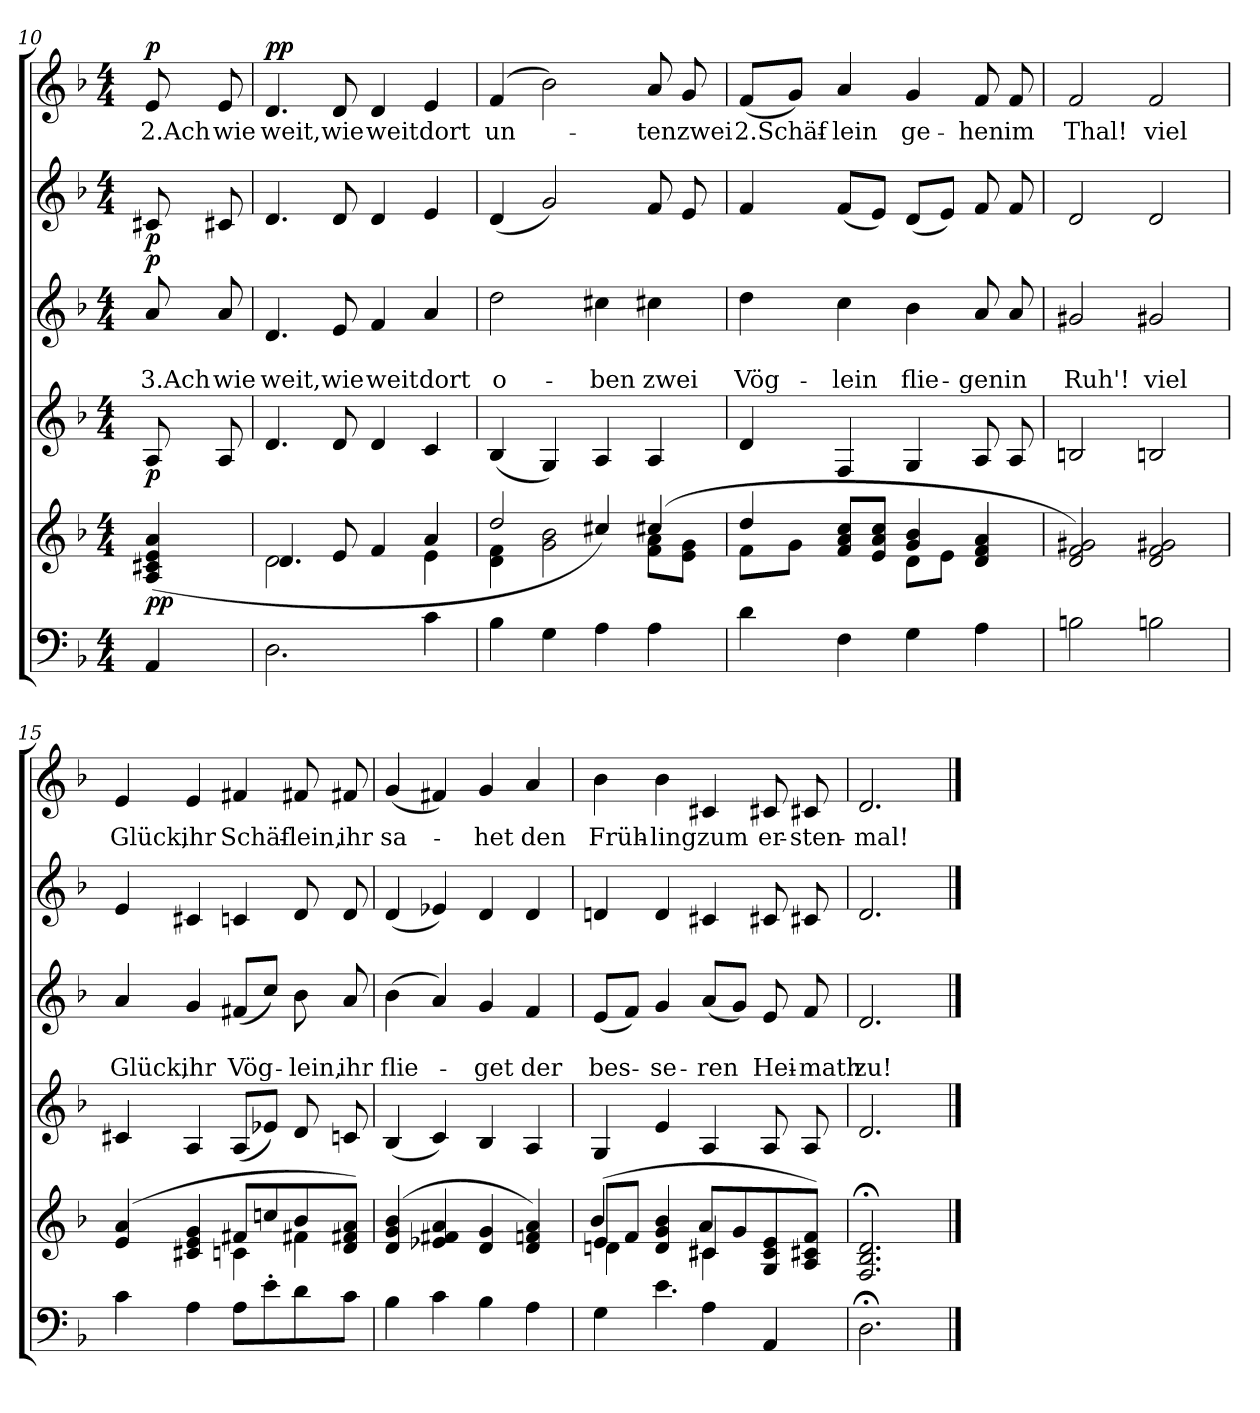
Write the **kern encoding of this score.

**kern	**kern	**dynam	**kern	**dynam	**kern	**text	**text	**dynam	**kern	**dynam	**kern	**text	**dynam
*part5	*part5	*part5	*part4	*part4	*part3	*part3	*part3	*part3	*part2	*part2	*part1	*part1	*part1
*staff6	*staff5	*staff5/6	*staff4	*staff4	*staff3	*staff3	*staff3	*staff3	*staff2	*staff2	*staff1	*staff1	*staff1
!!LO:PB:g=z
*clefF4	*clefG2	*	*clefG2	*	*clefG2	*	*	*	*clefG2	*	*clefG2	*	*
*k[b-]	*k[b-]	*	*k[b-]	*	*k[b-]	*	*	*	*k[b-]	*	*k[b-]	*	*
*F:	*F:	*	*F:	*	*F:	*	*	*	*F:	*	*F:	*	*
*M4/4	*M4/4	*	*M4/4	*	*M4/4	*	*	*	*M4/4	*	*M4/4	*	*
=10	=10	=10	=10	=10	=10	=10	=10	=10	=10	=10	=10	=10	=10
*^	*^	*	*	*	*	*	*	*	*	*	*	*	*
*	*	*	*^	*	*	*	*	*	*	*	*	*	*	*	*
!	!	!	!	!	!LO:DY:b	!	!LO:DY:b	!	!	!LO:LY:b	!LO:DY:b	!	!LO:DY:b	!	!LO:LY:b	!LO:DY:b
4AA/	4ryy	4ryy	4ryy	(>4A/ 4c#X/ 4e/ 4a/	pp	8A/	p	8a/	.	3.Ach	p	8c#X/	p	8e/	2.Ach	p
!	!	!	!	!	!	!	!	!	!	!LO:LY:b	!	!	!	!	!LO:LY:b	!
.	.	.	.	.	.	8A/	.	8a/	.	wie	.	8c#X/	.	8e/	wie	.
=11	=11	=11	=11	=11	=11	=11	=11	=11	=11	=11	=11	=11	=11	=11	=11	=11
!	!	!	!	!	!	!	!	!	!	!LO:LY:b	!	!	!	!	!LO:LY:b	!LO:DY:a
2.D\	1ryy	1ryy	2.d\	4.d/	.	4.d/	.	4.d/	.	weit,	.	4.d/	.	4.d/	weit,	pp
!	!	!	!	!	!	!	!	!	!	!LO:LY:b	!	!	!	!	!LO:LY:b	!
.	.	.	.	8e/	.	8d/	.	8e/	.	wie	.	8d/	.	8d/	wie	.
!	!	!	!	!	!	!	!	!	!	!LO:LY:b	!	!	!	!	!LO:LY:b	!
.	.	.	.	4f/	.	4d/	.	4f/	.	weit	.	4d/	.	4d/	weit	.
!	!	!	!	!	!	!	!	!	!	!LO:LY:b	!	!	!	!	!LO:LY:b	!
4c\	.	.	4e\	4a/	.	4c/	.	4a/	.	dort	.	4e/	.	4e/	dort	.
=12	=12	=12	=12	=12	=12	=12	=12	=12	=12	=12	=12	=12	=12	=12	=12	=12
!	!	!	!	!	!	!	!	!	!	!LO:LY:b	!	!	!	!	!LO:LY:b	!
4B-\	1ryy	1ryy	4d\ 4f\	2dd/	.	(<4B-/	.	2dd\	.	o-	.	(<4d/	.	(<4f/	un-	.
4G\	.	.	2g\ 2b-\	.	.	4G/)	.	.	.	.	.	2g/)	.	2b-\)	.	.
!	!	!	!	!	!	!	!	!	!	!LO:LY:b	!	!	!	!	!	!
4A\	.	.	.	4cc#X/)	.	4A/	.	4cc#X\	.	-ben	.	.	.	.	.	.
!	!	!	!	!	!	!	!	!	!	!LO:LY:b	!	!	!	!	!LO:LY:b	!
4A\	.	.	8f\ 8a\L	(>4cc#X/	.	4A/	.	4cc#X\	.	zwei	.	8f/	.	8a/	-ten	.
!	!	!	!	!	!	!	!	!	!	!	!	!	!	!	!LO:LY:b	!
.	.	.	8e\ 8g\J	.	.	.	.	.	.	.	.	8e/	.	8g/	zwei	.
=13	=13	=13	=13	=13	=13	=13	=13	=13	=13	=13	=13	=13	=13	=13	=13	=13
!	!	!	!	!	!	!	!	!	!	!LO:LY:b	!	!	!	!	!LO:LY:b	!
4d\	1ryy	1ryy	8f\L	4dd/	.	4d/	.	4dd\	.	Vög-	.	4f/	.	(<8f/L	2.Schäf-	.
.	.	.	8g\J	.	.	.	.	.	.	.	.	.	.	8g/J)	.	.
!	!	!	!	!	!	!	!	!	!	!LO:LY:b	!	!	!	!	!LO:LY:b	!
4F\	.	.	4ryy	8f/ 8a/ 8cc/L	.	4F/	.	4cc\	.	-lein	.	(<8f/L	.	4a/	-lein	.
.	.	.	.	8e/ 8a/ 8cc/J	.	.	.	.	.	.	.	8e/J)	.	.	.	.
!	!	!	!	!	!	!	!	!	!	!LO:LY:b	!	!	!	!	!LO:LY:b	!
4G\	.	.	8d\L	4g/ 4b-/	.	4G/	.	4b-\	.	flie-	.	(<8d/L	.	4g/	ge-	.
.	.	.	8e\J	.	.	.	.	.	.	.	.	8e/J)	.	.	.	.
!	!	!	!	!	!	!	!	!	!	!LO:LY:b	!	!	!	!	!LO:LY:b	!
4A\	.	.	4ryy	4d/ 4f/ 4a/	.	8A/	.	8a/	.	-gen	.	8f/	.	8f/	-hen	.
!	!	!	!	!	!	!	!	!	!	!LO:LY:b	!	!	!	!	!LO:LY:b	!
.	.	.	.	.	.	8A/	.	8a/	.	in	.	8f/	.	8f/	im	.
=14	=14	=14	=14	=14	=14	=14	=14	=14	=14	=14	=14	=14	=14	=14	=14	=14
!	!	!	!	!	!	!	!	!	!	!LO:LY:b	!	!	!	!	!LO:LY:b	!
2Bn\	1ryy	1ryy	1ryy	2d/ 2f/ 2g#X/)	.	2Bn/	.	2g#X/	.	Ruh'!	.	2d/	.	2f/	Thal!	.
!	!	!	!	!	!	!	!	!	!	!LO:LY:b	!	!	!	!	!LO:LY:b	!
2Bn\	.	.	.	2d/ 2f/ 2g#X/	.	2Bn/	.	2g#X/	.	viel	.	2d/	.	2f/	viel	.
!!LO:LB:g=z
=15	=15	=15	=15	=15	=15	=15	=15	=15	=15	=15	=15	=15	=15	=15	=15	=15
!	!	!	!	!	!	!	!	!	!	!LO:LY:b	!	!	!	!	!LO:LY:b	!
4c\	1ryy	1ryy	2ryy	(>4e/ 4a/	.	4c#X/	.	4a/	.	Glück,	.	4e/	.	4e/	Glück,	.
!	!	!	!	!	!	!	!	!	!	!LO:LY:b	!	!	!	!	!LO:LY:b	!
4A\	.	.	.	4c#X/ 4e/ 4g/	.	4A/	.	4g/	.	ihr	.	4c#X/	.	4e/	ihr	.
!	!	!	!	!	!	!	!	!	!	!LO:LY:b	!	!	!	!	!LO:LY:b	!
8A\L	.	.	4cn\	8f#X/L	.	(<8A/L	.	(<8f#X/L	.	Vög-	.	4cn/	.	4f#X/	Schäf-	.
8e'>\	.	.	.	8ccni/	.	8e-i/J)	.	8cc/J)	.	.	.	.	.	.	.	.
!	!	!	!	!	!	!	!	!	!	!LO:LY:b	!	!	!	!	!LO:LY:b	!
8d\	.	.	4f#X\	8b-/	.	8d/	.	8b-\	.	-lein,	.	8d/	.	8f#X/	-lein,	.
!	!	!	!	!	!	!	!	!	!	!LO:LY:b	!	!	!	!	!LO:LY:b	!
8c\J	.	.	.	8d/ 8f#X/ 8a/J)	.	8cn/	.	8a/	.	ihr	.	8d/	.	8f#X/	ihr	.
=16	=16	=16	=16	=16	=16	=16	=16	=16	=16	=16	=16	=16	=16	=16	=16	=16
!	!	!	!	!	!	!	!	!	!	!LO:LY:b	!	!	!	!	!LO:LY:b	!
4B-\	1ryy	1ryy	1ryy	(>4d/ 4g/ 4b-/	.	(<4B-/	.	(<4b-\	.	flie-	.	(<4d/	.	(<4g/	sa-	.
4c\	.	.	.	4e-i/ 4f#X/ 4a/	.	4c/)	.	4a/)	.	.	.	4e-i/)	.	4f#X/)	.	.
!	!	!	!	!	!	!	!	!	!	!LO:LY:b	!	!	!	!	!LO:LY:b	!
4B-\	.	.	.	4d/ 4g/	.	4B-/	.	4g/	.	-get	.	4d/	.	4g/	-het	.
!	!	!	!	!	!	!	!	!	!	!LO:LY:b	!	!	!	!	!LO:LY:b	!
4A\	.	.	.	4d/ 4fn/ 4a/)	.	4A/	.	4f/	.	der	.	4d/	.	4a/	den	.
=17	=17	=17	=17	=17	=17	=17	=17	=17	=17	=17	=17	=17	=17	=17	=17	=17
!	!	!	!	!	!	!	!	!	!	!LO:LY:b	!	!	!	!	!LO:LY:b	!
2ryy	4G\	8e/L	4dni\	(>4b-/	.	4G/	.	(<8e/L	.	bes-	.	4dni/	.	4b-\	Früh-	.
.	.	8f/J	.	.	.	.	.	8f/J)	.	.	.	.	.	.	.	.
!	!	!	!	!	!	!	!	!	!	!LO:LY:b	!	!	!	!	!LO:LY:b	!
.	4.e\	4ryy	4ryy	4d/ 4g/ 4b-/	.	4e/	.	4g/	.	-se-	.	4d/	.	4b-\	-ling	.
!	!	!	!	!	!	!	!	!	!	!LO:LY:b	!	!	!	!	!LO:LY:b	!
4A\	.	4c#X/	4c#X\	8a/L	.	4A/	.	(<8a/L	.	-ren	.	4c#X/	.	4c#X/	zum	.
.	8ryy	.	.	8g/	.	.	.	8g/J)	.	.	.	.	.	.	.	.
!	!	!	!	!	!	!	!	!	!	!LO:LY:b	!	!	!	!	!LO:LY:b	!
4ryy	4AA/	4ryy	4ryy	8G/ 8c#i/ 8e/	.	8A/	.	8e/	.	Hei-	.	8c#X/	.	8c#X/	er-	.
!	!	!	!	!	!	!	!	!	!	!LO:LY:b	!	!	!	!	!LO:LY:b	!
.	.	.	.	8A/ 8c#X/ 8f/J)	.	8A/	.	8f/	.	-math	.	8c#X/	.	8c#X/	-sten-	.
=18	=18	=18	=18	=18	=18	=18	=18	=18	=18	=18	=18	=18	=18	=18	=18	=18
!	!	!	!	!	!	!	!	!	!	!LO:LY:b	!	!	!	!	!LO:LY:b	!
2.D;<\	2.ryy	2.ryy	2.ryy	2.F/;< 2.B-/;< 2.d/;<	.	2.d/	.	2.d/	.	zu!	.	2.d/	.	2.d/	-mal!	.
*v	*v	*	*	*	*	*	*	*	*	*	*	*	*	*	*	*
*	*v	*v	*v	*	*	*	*	*	*	*	*	*	*	*	*
==	==	==	==	==	==	==	==	==	==	==	==	==	==
*-	*-	*-	*-	*-	*-	*-	*-	*-	*-	*-	*-	*-	*-
